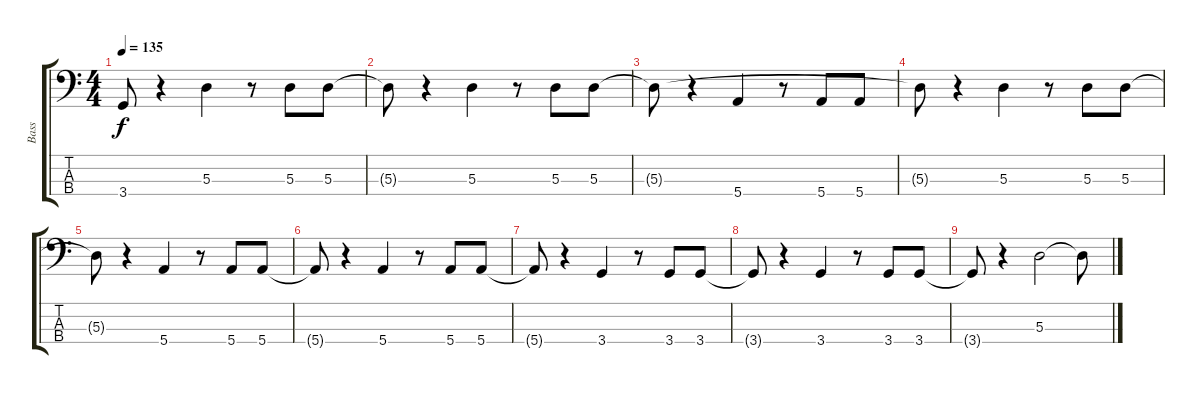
\track ("Bass" "Bass") {instrument electricbassfinger}
\staff {score tabs}
\tuning (G2 D2 A1 E1) {hide}
\ts (4 4)
\tempo 135
\clef f4
\ks c
3.4{t}.8{dy f} r.4 5.3.4 r.8 5.3.8 5.3.8 |
5.3{t}.8 r.4 5.3.4 r.8 5.3.8 5.3.8 |
5.3{t}.8 r.4 5.4.4 r.8 5.4.8 5.4.8 |
5.3{t}.8 r.4 5.3.4 r.8 5.3.8 5.3.8 |
5.3{t}.8 r.4 5.4.4 r.8 5.4.8 5.4.8 |
5.4{t}.8 r.4 5.4.4 r.8 5.4.8 5.4.8 |
5.4{t}.8 r.4 3.4.4 r.8 3.4.8 3.4.8 |
3.4{t}.8 r.4 3.4.4 r.8 3.4.8 3.4.8 |
3.4{t}.8 r.4 5.3.2 5.3{t}.8
